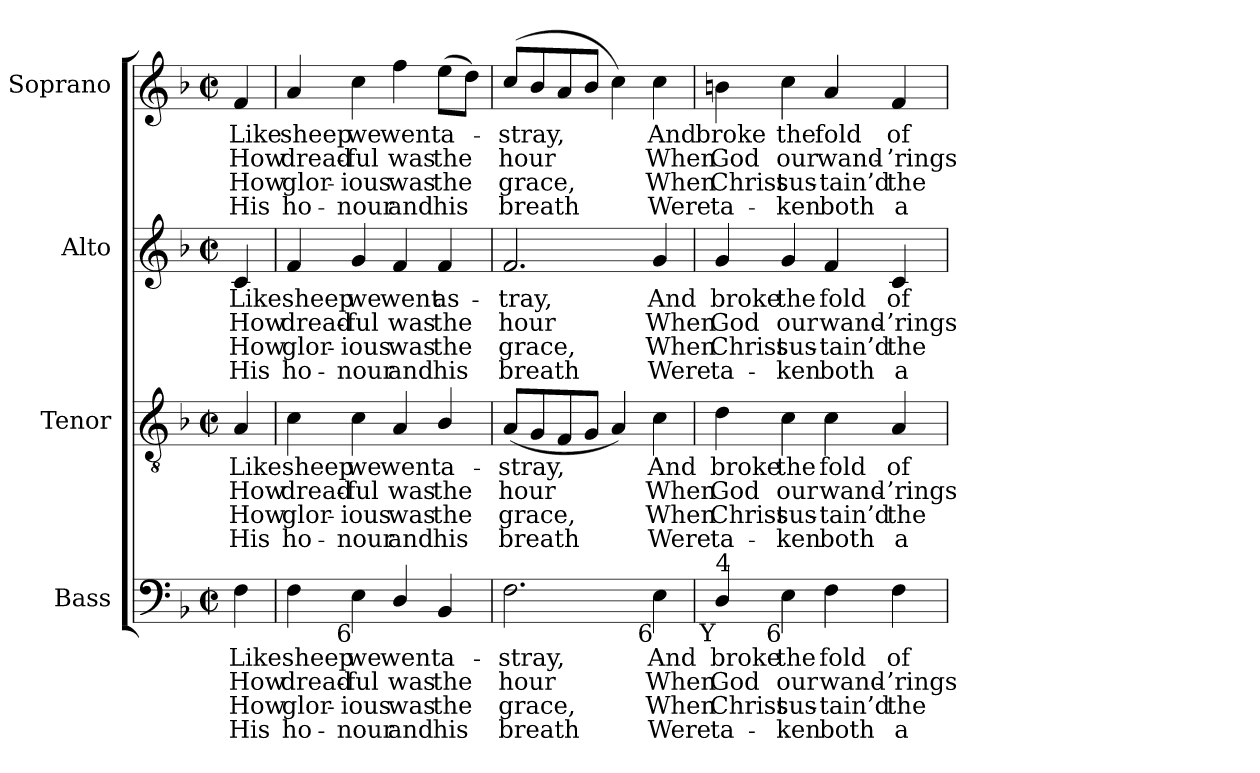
**kern	**text	**text	**text	**text	**kern	**text	**text	**text	**text	**kern	**text	**text	**text	**text	**kern	**text	**text	**text	**text
*part4	*part4	*part4	*part4	*part4	*part3	*part3	*part3	*part3	*part3	*part2	*part2	*part2	*part2	*part2	*part1	*part1	*part1	*part1	*part1
*staff4	*staff4	*staff4	*staff4	*staff4	*staff3	*staff3	*staff3	*staff3	*staff3	*staff2	*staff2	*staff2	*staff2	*staff2	*staff1	*staff1	*staff1	*staff1	*staff1
*I"Bass	*	*	*	*	*I"Tenor	*	*	*	*	*I"Alto	*	*	*	*	*I"Soprano	*	*	*	*
*I'B.	*	*	*	*	*I'T.	*	*	*	*	*I'A.	*	*	*	*	*I'S.	*	*	*	*
!!LO:PB:g=z
*clefF4	*	*	*	*	*clefGv2	*	*	*	*	*clefG2	*	*	*	*	*clefG2	*	*	*	*
*	*	*	*	*	*ITrd7c12	*	*	*	*	*	*	*	*	*	*	*	*	*	*
*k[b-]	*	*	*	*	*k[b-]	*	*	*	*	*k[b-]	*	*	*	*	*k[b-]	*	*	*	*
*F:	*	*	*	*	*F:	*	*	*	*	*F:	*	*	*	*	*F:	*	*	*	*
*M2/2	*	*	*	*	*M2/2	*	*	*	*	*M2/2	*	*	*	*	*M2/2	*	*	*	*
*met(c|)	*	*	*	*	*met(c|)	*	*	*	*	*met(c|)	*	*	*	*	*met(c|)	*	*	*	*
=	=	=	=	=	=	=	=	=	=	=	=	=	=	=	=	=	=	=	=
!	!LO:LY:b:color=#000000	!LO:LY:b:color=#000000	!LO:LY:b:color=#000000	!LO:LY:b:color=#000000	!	!	!	!	!	!	!	!	!	!	!	!	!	!	!
!	!	!	!	!	!	!LO:LY:b:color=#000000	!LO:LY:b:color=#000000	!LO:LY:b:color=#000000	!LO:LY:b:color=#000000	!	!	!	!	!	!	!	!	!	!
!	!	!	!	!	!	!	!	!	!	!	!LO:LY:b:color=#000000	!LO:LY:b:color=#000000	!LO:LY:b:color=#000000	!LO:LY:b:color=#000000	!	!	!	!	!
!	!	!	!	!	!	!	!	!	!	!	!	!	!	!	!	!LO:LY:b:color=#000000	!LO:LY:b:color=#000000	!LO:LY:b:color=#000000	!LO:LY:b:color=#000000
4Fi\	Like	How	How	His	4AAi/	Like	How	How	His	4ci/	Like	How	How	His	4fi/	Like	How	How	His
=1	=1	=1	=1	=1	=1	=1	=1	=1	=1	=1	=1	=1	=1	=1	=1	=1	=1	=1	=1
!	!LO:LY:b:color=#000000	!LO:LY:b:color=#000000	!LO:LY:b:color=#000000	!LO:LY:b:color=#000000	!	!	!	!	!	!	!	!	!	!	!	!	!	!	!
!	!	!	!	!	!	!LO:LY:b:color=#000000	!LO:LY:b:color=#000000	!LO:LY:b:color=#000000	!LO:LY:b:color=#000000	!	!	!	!	!	!	!	!	!	!
!	!	!	!	!	!	!	!	!	!	!	!LO:LY:b:color=#000000	!LO:LY:b:color=#000000	!LO:LY:b:color=#000000	!LO:LY:b:color=#000000	!	!	!	!	!
!	!	!	!	!	!	!	!	!	!	!	!	!	!	!	!	!LO:LY:b:color=#000000	!LO:LY:b:color=#000000	!LO:LY:b:color=#000000	!LO:LY:b:color=#000000
4Fi\	sheep	dread-	glor-	-ho-	4Ci\	sheep	dread-	glor-	-ho-	4fi/	sheep	dread-	glor-	-ho-	4ai/	sheep	dread-	glor-	-ho-
!	!LO:LY:b:color=#000000	!LO:LY:b:color=#000000	!LO:LY:b:color=#000000	!LO:LY:b:color=#000000	!	!	!	!	!	!	!	!	!	!	!	!	!	!	!
!	!	!	!	!	!	!LO:LY:b:color=#000000	!LO:LY:b:color=#000000	!LO:LY:b:color=#000000	!LO:LY:b:color=#000000	!	!	!	!	!	!	!	!	!	!
!	!	!	!	!	!	!	!	!	!	!	!LO:LY:b:color=#000000	!LO:LY:b:color=#000000	!LO:LY:b:color=#000000	!LO:LY:b:color=#000000	!	!	!	!	!
!LO:TX:b:rj:t=6	!	!	!	!	!	!	!	!	!	!	!	!	!	!	!	!	!	!	!
!	!	!	!	!	!	!	!	!	!	!	!	!	!	!	!	!LO:LY:b:color=#000000	!LO:LY:b:color=#000000	!LO:LY:b:color=#000000	!LO:LY:b:color=#000000
4Ei\	we	-ful	-ious	nour	4Ci\	we	-ful	-ious	nour	4gi/	we	-ful	-ious	nour	4cci\	we	-ful	-ious	nour
!	!LO:LY:b:color=#000000	!LO:LY:b:color=#000000	!LO:LY:b:color=#000000	!LO:LY:b:color=#000000	!	!	!	!	!	!	!	!	!	!	!	!	!	!	!
!	!	!	!	!	!	!LO:LY:b:color=#000000	!LO:LY:b:color=#000000	!LO:LY:b:color=#000000	!LO:LY:b:color=#000000	!	!	!	!	!	!	!	!	!	!
!	!	!	!	!	!	!	!	!	!	!	!LO:LY:b:color=#000000	!LO:LY:b:color=#000000	!LO:LY:b:color=#000000	!LO:LY:b:color=#000000	!	!	!	!	!
!	!	!	!	!	!	!	!	!	!	!	!	!	!	!	!	!LO:LY:b:color=#000000	!LO:LY:b:color=#000000	!LO:LY:b:color=#000000	!LO:LY:b:color=#000000
4Di/	went	was	was	and	4AAi/	went	was	was	and	4fi/	went	was	was	and	4ffi\	went	was	was	and
!	!LO:LY:b:color=#000000	!LO:LY:b:color=#000000	!LO:LY:b:color=#000000	!LO:LY:b:color=#000000	!	!	!	!	!	!	!	!	!	!	!	!	!	!	!
!	!	!	!	!	!	!LO:LY:b:color=#000000	!LO:LY:b:color=#000000	!LO:LY:b:color=#000000	!LO:LY:b:color=#000000	!	!	!	!	!	!	!	!	!	!
!	!	!	!	!	!	!	!	!	!	!	!LO:LY:b:color=#000000	!LO:LY:b:color=#000000	!LO:LY:b:color=#000000	!LO:LY:b:color=#000000	!	!	!	!	!
!	!	!	!	!	!	!	!	!	!	!	!	!	!	!	!	!LO:LY:b:color=#000000	!LO:LY:b:color=#000000	!LO:LY:b:color=#000000	!LO:LY:b:color=#000000
4BB-i/	a-	the	the	his	4BB-i/	a-	the	the	his	4fi/	as-	the	the	his	(8eei\L	a-	the	the	his
.	.	.	.	.	.	.	.	.	.	.	.	.	.	.	8ddi\J)	.	.	.	.
=2	=2	=2	=2	=2	=2	=2	=2	=2	=2	=2	=2	=2	=2	=2	=2	=2	=2	=2	=2
!	!LO:LY:b:color=#000000	!LO:LY:b:color=#000000	!LO:LY:b:color=#000000	!LO:LY:b:color=#000000	!	!	!	!	!	!	!	!	!	!	!	!	!	!	!
!	!	!	!	!	!	!LO:LY:b:color=#000000	!LO:LY:b:color=#000000	!LO:LY:b:color=#000000	!LO:LY:b:color=#000000	!	!	!	!	!	!	!	!	!	!
!	!	!	!	!	!	!	!	!	!	!	!LO:LY:b:color=#000000	!LO:LY:b:color=#000000	!LO:LY:b:color=#000000	!LO:LY:b:color=#000000	!	!	!	!	!
!	!	!	!	!	!	!	!	!	!	!	!	!	!	!	!	!LO:LY:b:color=#000000	!LO:LY:b:color=#000000	!LO:LY:b:color=#000000	!LO:LY:b:color=#000000
2.Fi\	-stray,	hour	grace,	breath	(8AAi/L	-stray,	hour	grace,	breath	2.fi/	-tray,	hour	grace,	breath	(8cci/L	-stray,	hour	grace,	breath
.	.	.	.	.	8GGi/	.	.	.	.	.	.	.	.	.	8b-i/	.	.	.	.
.	.	.	.	.	8FFi/	.	.	.	.	.	.	.	.	.	8ai/	.	.	.	.
.	.	.	.	.	8GGi/J	.	.	.	.	.	.	.	.	.	8b-i/J	.	.	.	.
.	.	.	.	.	4AAi/)	.	.	.	.	.	.	.	.	.	4cci\)	.	.	.	.
!	!LO:LY:b:color=#000000	!LO:LY:b:color=#000000	!LO:LY:b:color=#000000	!LO:LY:b:color=#000000	!	!	!	!	!	!	!	!	!	!	!	!	!	!	!
!	!	!	!	!	!	!LO:LY:b:color=#000000	!LO:LY:b:color=#000000	!LO:LY:b:color=#000000	!LO:LY:b:color=#000000	!	!	!	!	!	!	!	!	!	!
!	!	!	!	!	!	!	!	!	!	!	!LO:LY:b:color=#000000	!LO:LY:b:color=#000000	!LO:LY:b:color=#000000	!LO:LY:b:color=#000000	!	!	!	!	!
!LO:TX:b:rj:t=6	!	!	!	!	!	!	!	!	!	!	!	!	!	!	!	!	!	!	!
!	!	!	!	!	!	!	!	!	!	!	!	!	!	!	!	!LO:LY:b:color=#000000	!LO:LY:b:color=#000000	!LO:LY:b:color=#000000	!LO:LY:b:color=#000000
4Ei\	And	When	When	Were	4Ci\	And	When	When	Were	4gi/	And	When	When	Were	4cci\	And	When	When	Were
=3	=3	=3	=3	=3	=3	=3	=3	=3	=3	=3	=3	=3	=3	=3	=3	=3	=3	=3	=3
!	!LO:LY:b:color=#000000	!LO:LY:b:color=#000000	!LO:LY:b:color=#000000	!LO:LY:b:color=#000000	!	!	!	!	!	!	!	!	!	!	!	!	!	!	!
!	!	!	!	!	!	!LO:LY:b:color=#000000	!LO:LY:b:color=#000000	!LO:LY:b:color=#000000	!LO:LY:b:color=#000000	!	!	!	!	!	!	!	!	!	!
!	!	!	!	!	!	!	!	!	!	!	!LO:LY:b:color=#000000	!LO:LY:b:color=#000000	!LO:LY:b:color=#000000	!LO:LY:b:color=#000000	!	!	!	!	!
!LO:TX:b:rj:t=Y	!	!	!	!	!	!	!	!	!	!	!	!	!	!	!	!	!	!	!
!LO:TX:t=4	!	!	!	!	!	!	!	!	!	!	!	!	!	!	!	!	!	!	!
!	!	!	!	!	!	!	!	!	!	!	!	!	!	!	!	!LO:LY:b:color=#000000	!LO:LY:b:color=#000000	!LO:LY:b:color=#000000	!LO:LY:b:color=#000000
4Di/	broke	God	Christ	ta-	4Di\	broke	God	Christ	ta-	4gi/	broke	God	Christ	ta-	4bni\	broke	God	Christ	ta-
!	!LO:LY:b:color=#000000	!LO:LY:b:color=#000000	!LO:LY:b:color=#000000	!LO:LY:b:color=#000000	!	!	!	!	!	!	!	!	!	!	!	!	!	!	!
!	!	!	!	!	!	!LO:LY:b:color=#000000	!LO:LY:b:color=#000000	!LO:LY:b:color=#000000	!LO:LY:b:color=#000000	!	!	!	!	!	!	!	!	!	!
!	!	!	!	!	!	!	!	!	!	!	!LO:LY:b:color=#000000	!LO:LY:b:color=#000000	!LO:LY:b:color=#000000	!LO:LY:b:color=#000000	!	!	!	!	!
!LO:TX:b:rj:t=6	!	!	!	!	!	!	!	!	!	!	!	!	!	!	!	!	!	!	!
!	!	!	!	!	!	!	!	!	!	!	!	!	!	!	!	!LO:LY:b:color=#000000	!LO:LY:b:color=#000000	!LO:LY:b:color=#000000	!LO:LY:b:color=#000000
4Ei\	the	our	-sus-	-ken	4Ci\	the	our	-sus-	-ken	4gi/	the	our	-sus-	-ken	4cci\	the	our	-sus-	-ken
!	!LO:LY:b:color=#000000	!LO:LY:b:color=#000000	!LO:LY:b:color=#000000	!LO:LY:b:color=#000000	!	!	!	!	!	!	!	!	!	!	!	!	!	!	!
!	!	!	!	!	!	!LO:LY:b:color=#000000	!LO:LY:b:color=#000000	!LO:LY:b:color=#000000	!LO:LY:b:color=#000000	!	!	!	!	!	!	!	!	!	!
!	!	!	!	!	!	!	!	!	!	!	!LO:LY:b:color=#000000	!LO:LY:b:color=#000000	!LO:LY:b:color=#000000	!LO:LY:b:color=#000000	!	!	!	!	!
!	!	!	!	!	!	!	!	!	!	!	!	!	!	!	!	!LO:LY:b:color=#000000	!LO:LY:b:color=#000000	!LO:LY:b:color=#000000	!LO:LY:b:color=#000000
4Fi\	fold	wand-	tain’d	both	4Ci\	fold	wand-	tain’d	both	4fi/	fold	wand-	tain’d	both	4ai/	fold	wand-	tain’d	both
!	!LO:LY:b:color=#000000	!LO:LY:b:color=#000000	!LO:LY:b:color=#000000	!LO:LY:b:color=#000000	!	!	!	!	!	!	!	!	!	!	!	!	!	!	!
!	!	!	!	!	!	!LO:LY:b:color=#000000	!LO:LY:b:color=#000000	!LO:LY:b:color=#000000	!LO:LY:b:color=#000000	!	!	!	!	!	!	!	!	!	!
!	!	!	!	!	!	!	!	!	!	!	!LO:LY:b:color=#000000	!LO:LY:b:color=#000000	!LO:LY:b:color=#000000	!LO:LY:b:color=#000000	!	!	!	!	!
!	!	!	!	!	!	!	!	!	!	!	!	!	!	!	!	!LO:LY:b:color=#000000	!LO:LY:b:color=#000000	!LO:LY:b:color=#000000	!LO:LY:b:color=#000000
4Fi\	of	-’rings	the	a-	4AAi/	of	-’rings	the	a-	4ci/	of	-’rings	the	a-	4fi/	of	-’rings	the	a-
=	=	=	=	=	=	=	=	=	=	=	=	=	=	=	=	=	=	=	=
*-	*-	*-	*-	*-	*-	*-	*-	*-	*-	*-	*-	*-	*-	*-	*-	*-	*-	*-	*-
